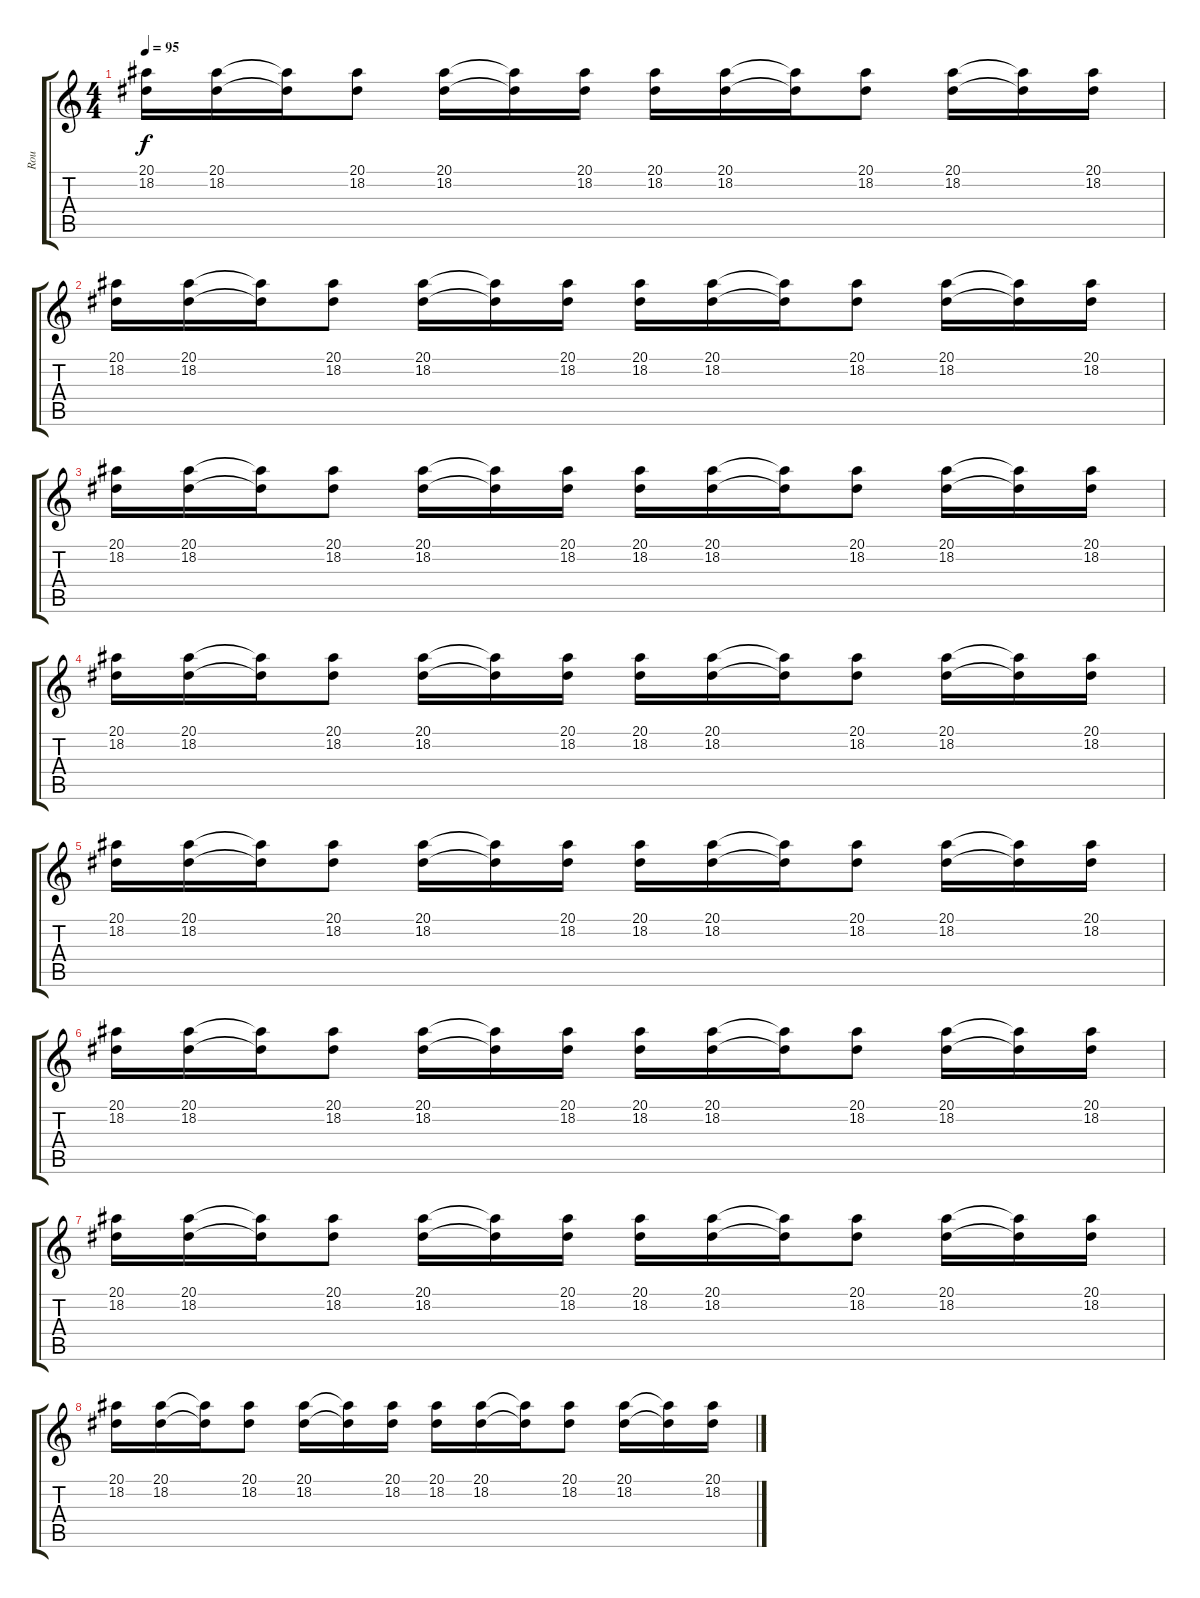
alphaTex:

\track ("Rou" "Rou") {instrument lead2sawtooth}
\staff {score tabs}
\tuning (D4 A3 F3 C3 G2 C2) {hide}
\ts (4 4)
\tempo 95
\clef g2
\ks c
(20.1 18.2).16{dy f instrument lead2sawtooth} (20.1 18.2).16 (20.1{t} 18.2{t}).16 (20.1 18.2).8 (20.1 18.2).16 (20.1{t} 18.2{t}).16 (20.1 18.2).16 (20.1 18.2).16 (20.1 18.2).16 (20.1{t} 18.2{t}).16 (20.1 18.2).8 (20.1 18.2).16 (20.1{t} 18.2{t}).16 (20.1 18.2).16 |
(20.1 18.2).16 (20.1 18.2).16 (20.1{t} 18.2{t}).16 (20.1 18.2).8 (20.1 18.2).16 (20.1{t} 18.2{t}).16 (20.1 18.2).16 (20.1 18.2).16 (20.1 18.2).16 (20.1{t} 18.2{t}).16 (20.1 18.2).8 (20.1 18.2).16 (20.1{t} 18.2{t}).16 (20.1 18.2).16 |
(20.1 18.2).16 (20.1 18.2).16 (20.1{t} 18.2{t}).16 (20.1 18.2).8 (20.1 18.2).16 (20.1{t} 18.2{t}).16 (20.1 18.2).16 (20.1 18.2).16 (20.1 18.2).16 (20.1{t} 18.2{t}).16 (20.1 18.2).8 (20.1 18.2).16 (20.1{t} 18.2{t}).16 (20.1 18.2).16 |
(20.1 18.2).16 (20.1 18.2).16 (20.1{t} 18.2{t}).16 (20.1 18.2).8 (20.1 18.2).16 (20.1{t} 18.2{t}).16 (20.1 18.2).16 (20.1 18.2).16 (20.1 18.2).16 (20.1{t} 18.2{t}).16 (20.1 18.2).8 (20.1 18.2).16 (20.1{t} 18.2{t}).16 (20.1 18.2).16 |
(20.1 18.2).16 (20.1 18.2).16 (20.1{t} 18.2{t}).16 (20.1 18.2).8 (20.1 18.2).16 (20.1{t} 18.2{t}).16 (20.1 18.2).16 (20.1 18.2).16 (20.1 18.2).16 (20.1{t} 18.2{t}).16 (20.1 18.2).8 (20.1 18.2).16 (20.1{t} 18.2{t}).16 (20.1 18.2).16 |
(20.1 18.2).16 (20.1 18.2).16 (20.1{t} 18.2{t}).16 (20.1 18.2).8 (20.1 18.2).16 (20.1{t} 18.2{t}).16 (20.1 18.2).16 (20.1 18.2).16 (20.1 18.2).16 (20.1{t} 18.2{t}).16 (20.1 18.2).8 (20.1 18.2).16 (20.1{t} 18.2{t}).16 (20.1 18.2).16 |
(20.1 18.2).16 (20.1 18.2).16 (20.1{t} 18.2{t}).16 (20.1 18.2).8 (20.1 18.2).16 (20.1{t} 18.2{t}).16 (20.1 18.2).16 (20.1 18.2).16 (20.1 18.2).16 (20.1{t} 18.2{t}).16 (20.1 18.2).8 (20.1 18.2).16 (20.1{t} 18.2{t}).16 (20.1 18.2).16 |
(20.1 18.2).16 (20.1 18.2).16 (20.1{t} 18.2{t}).16 (20.1 18.2).8 (20.1 18.2).16 (20.1{t} 18.2{t}).16 (20.1 18.2).16 (20.1 18.2).16 (20.1 18.2).16 (20.1{t} 18.2{t}).16 (20.1 18.2).8 (20.1 18.2).16 (20.1{t} 18.2{t}).16 (20.1 18.2).16
